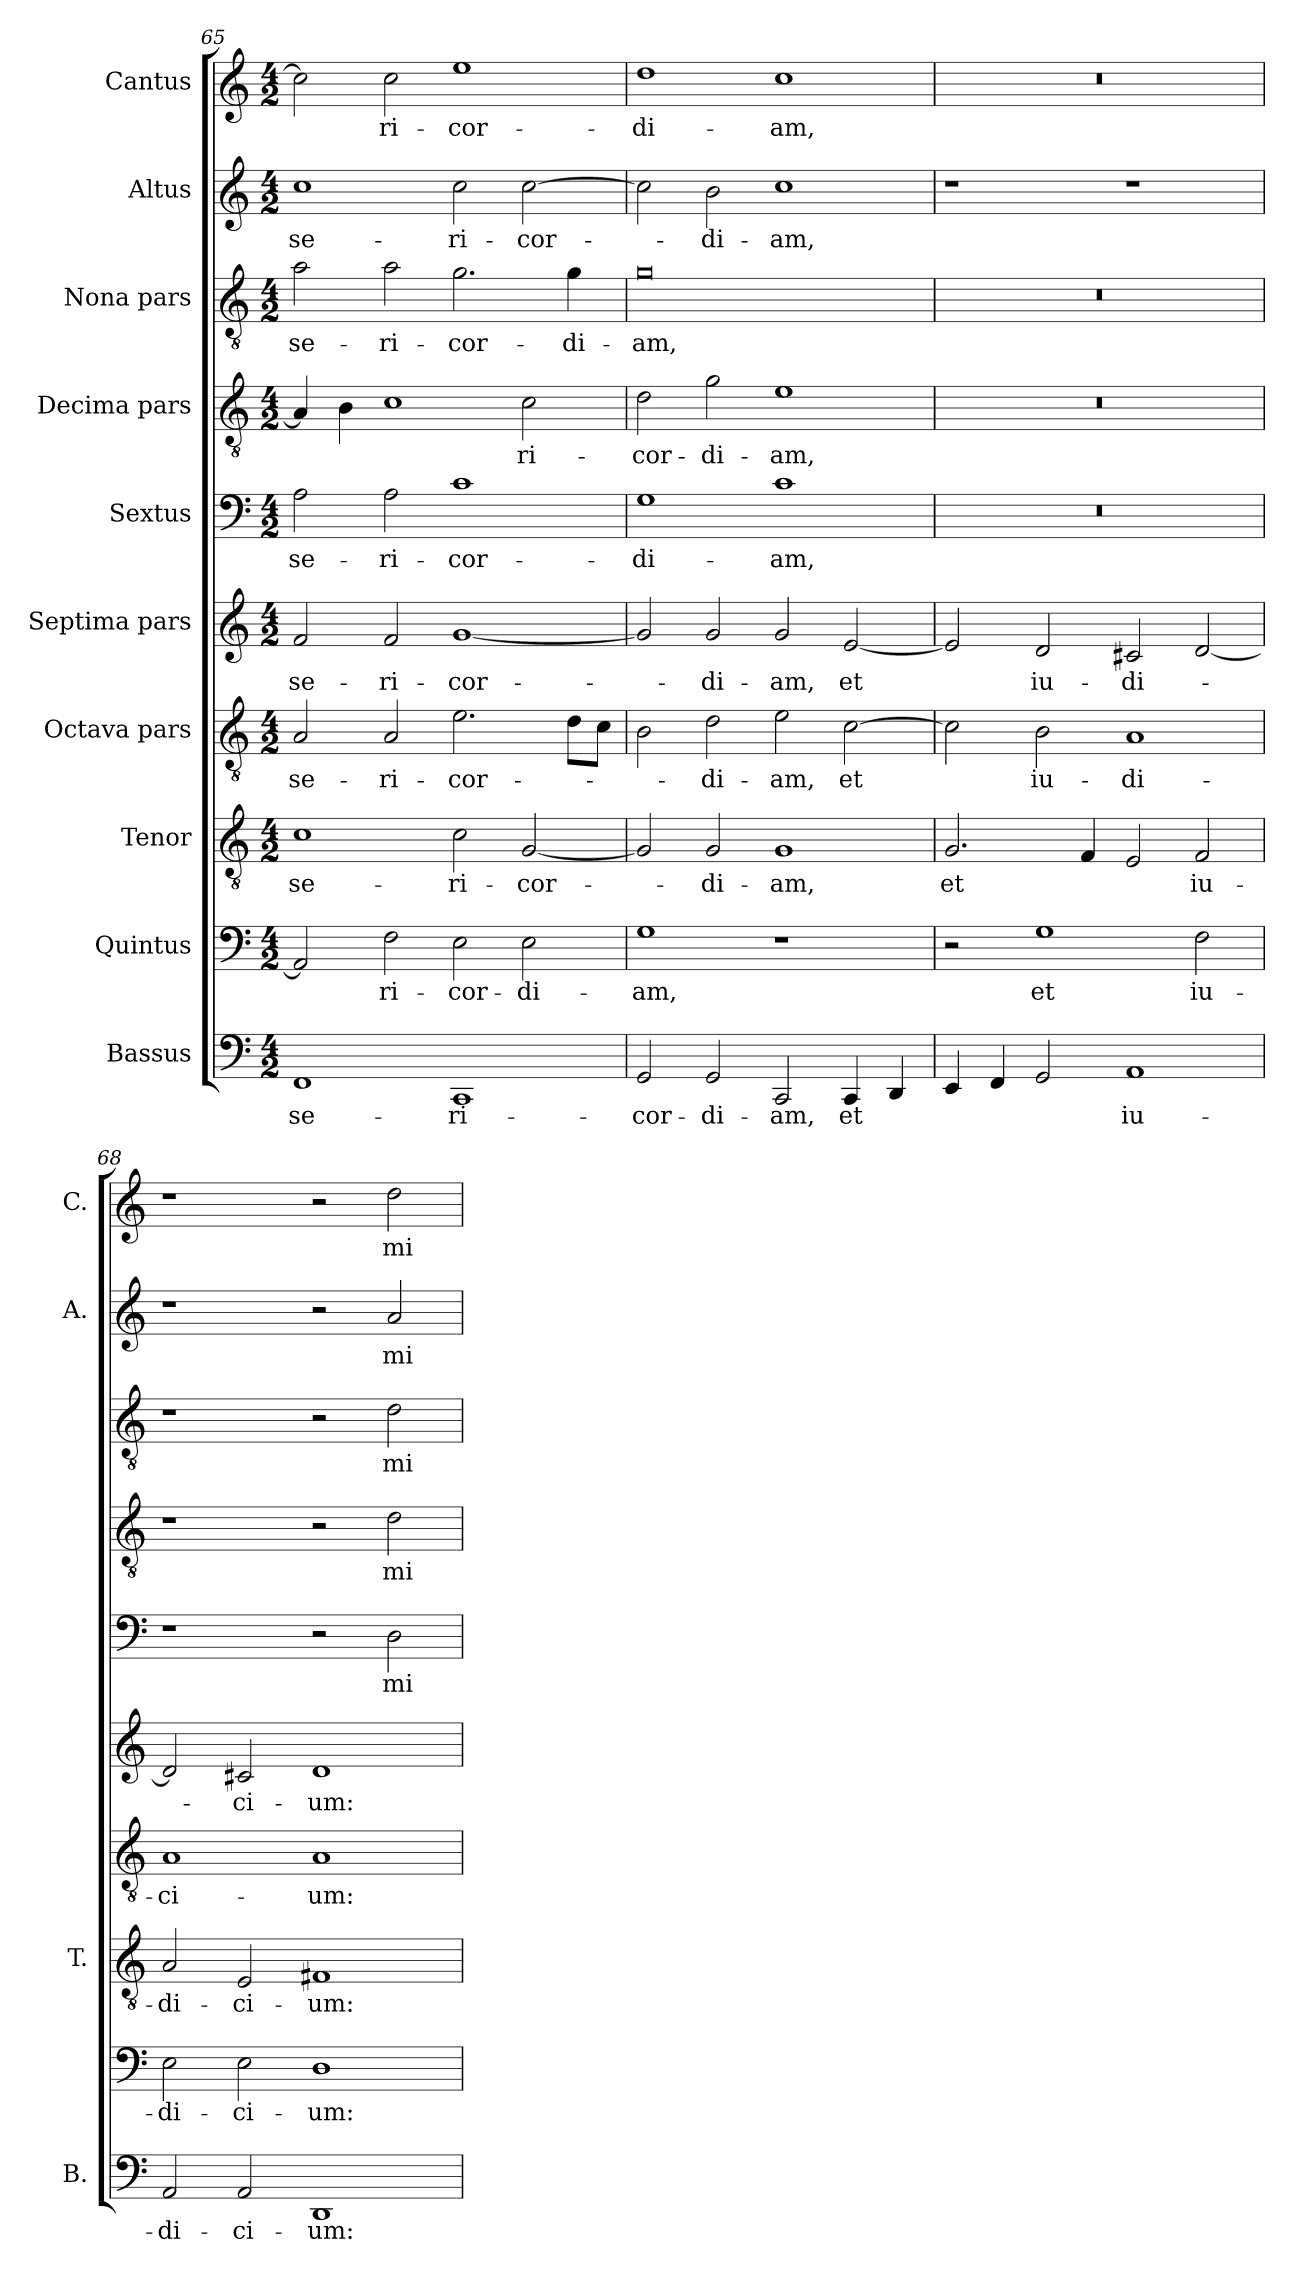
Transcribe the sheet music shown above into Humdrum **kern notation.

**kern	**text	**kern	**text	**kern	**text	**kern	**text	**kern	**text	**kern	**text	**kern	**text	**kern	**text	**kern	**text	**kern	**text
*part10	*part10	*part9	*part9	*part8	*part8	*part7	*part7	*part6	*part6	*part5	*part5	*part4	*part4	*part3	*part3	*part2	*part2	*part1	*part1
*staff10	*staff10	*staff9	*staff9	*staff8	*staff8	*staff7	*staff7	*staff6	*staff6	*staff5	*staff5	*staff4	*staff4	*staff3	*staff3	*staff2	*staff2	*staff1	*staff1
*I"Bassus	*	*I"Quintus	*	*I"Tenor	*	*I"Octava pars	*	*I"Septima pars	*	*I"Sextus	*	*I"Decima pars	*	*I"Nona pars	*	*I"Altus	*	*I"Cantus	*
*I'B.	*	*	*	*I'T.	*	*	*	*	*	*	*	*	*	*	*	*I'A.	*	*I'C.	*
*clefF4	*	*clefF4	*	*clefGv2	*	*clefGv2	*	*clefG2	*	*clefF4	*	*clefGv2	*	*clefGv2	*	*clefG2	*	*clefG2	*
*	*	*	*	*ITrd7c12	*	*ITrd7c12	*	*	*	*	*	*ITrd7c12	*	*ITrd7c12	*	*	*	*	*
*k[]	*	*k[]	*	*k[]	*	*k[]	*	*k[]	*	*k[]	*	*k[]	*	*k[]	*	*k[]	*	*k[]	*
*a:	*	*a:	*	*a:	*	*a:	*	*a:	*	*a:	*	*a:	*	*a:	*	*a:	*	*a:	*
*M4/2	*	*M4/2	*	*M4/2	*	*M4/2	*	*M4/2	*	*M4/2	*	*M4/2	*	*M4/2	*	*M4/2	*	*M4/2	*
=65	=65	=65	=65	=65	=65	=65	=65	=65	=65	=65	=65	=65	=65	=65	=65	=65	=65	=65	=65
!	!LO:LY:b	!	!	!	!LO:LY:b	!	!LO:LY:b	!	!LO:LY:b	!	!LO:LY:b	!	!	!	!LO:LY:b	!	!LO:LY:b	!	!
1FF	-se-	2AA/]	.	1C	-se-	2AA/	-se-	2f/	-se-	2A\	-se-	4AA/]	.	2A\	-se-	1cc	-se-	2cc\]	.
.	.	.	.	.	.	.	.	.	.	.	.	4BB\	.	.	.	.	.	.	.
!	!	!	!LO:LY:b	!	!	!	!LO:LY:b	!	!LO:LY:b	!	!LO:LY:b	!	!	!	!LO:LY:b	!	!	!	!LO:LY:b
.	.	2F\	-ri-	.	.	2AA/	-ri-	2f/	-ri-	2A\	-ri-	1C	.	2A\	-ri-	.	.	2cc\	-ri-
!	!LO:LY:b	!	!LO:LY:b	!	!LO:LY:b	!	!LO:LY:b	!	!LO:LY:b	!	!LO:LY:b	!	!	!	!LO:LY:b	!	!LO:LY:b	!	!LO:LY:b
1CC	-ri-	2E\	-cor-	2C\	-ri-	2.E\	-cor-	[<1g	-cor-	1c	-cor-	.	.	2.G\	-cor-	2cc\	-ri-	1ee	-cor-
!	!	!	!LO:LY:b	!	!LO:LY:b	!	!	!	!	!	!	!	!LO:LY:b	!	!	!	!LO:LY:b	!	!
.	.	2E\	-di-	[<2GG/	-cor-	.	.	.	.	.	.	2C\	-ri-	.	.	[>2cc\	-cor-	.	.
!	!	!	!	!	!	!	!	!	!	!	!	!	!	!	!LO:LY:b	!	!	!	!
.	.	.	.	.	.	8D\L	.	.	.	.	.	.	.	4G\	-di-	.	.	.	.
.	.	.	.	.	.	8C\J	.	.	.	.	.	.	.	.	.	.	.	.	.
=66	=66	=66	=66	=66	=66	=66	=66	=66	=66	=66	=66	=66	=66	=66	=66	=66	=66	=66	=66
!	!LO:LY:b	!	!LO:LY:b	!	!	!	!	!	!	!	!LO:LY:b	!	!LO:LY:b	!	!LO:LY:b	!	!	!	!LO:LY:b
2GG/	-cor-	1G	-am,	2GG/]	.	2BB\	.	2g/]	.	1G	-di-	2D\	-cor-	0G	-am,	2cc\]	.	1dd	-di-
!	!LO:LY:b	!	!	!	!LO:LY:b	!	!LO:LY:b	!	!LO:LY:b	!	!	!	!LO:LY:b	!	!	!	!LO:LY:b	!	!
2GG/	-di-	.	.	2GG/	-di-	2D\	-di-	2g/	-di-	.	.	2G\	-di-	.	.	2b\	-di-	.	.
!	!LO:LY:b	!	!	!	!LO:LY:b	!	!LO:LY:b	!	!LO:LY:b	!	!LO:LY:b	!	!LO:LY:b	!	!	!	!LO:LY:b	!	!LO:LY:b
2CC/	-am,	1r	.	1GG	-am,	2E\	-am,	2g/	-am,	1c	-am,	1E	-am,	.	.	1cc	-am,	1cc	-am,
!	!LO:LY:b	!	!	!	!	!	!LO:LY:b	!	!LO:LY:b	!	!	!	!	!	!	!	!	!	!
4CC/	et	.	.	.	.	[>2C\	et	[<2e/	et	.	.	.	.	.	.	.	.	.	.
4DD/	.	.	.	.	.	.	.	.	.	.	.	.	.	.	.	.	.	.	.
=67	=67	=67	=67	=67	=67	=67	=67	=67	=67	=67	=67	=67	=67	=67	=67	=67	=67	=67	=67
!	!	!	!	!	!LO:LY:b	!	!	!	!	!LO:N:vis=1	!	!LO:N:vis=1	!	!LO:N:vis=1	!	!	!	!LO:N:vis=1	!
4EE/	.	2r	.	2.GG/	et	2C\]	.	2e/]	.	0r	.	0r	.	0r	.	1r	.	0r	.
4FF/	.	.	.	.	.	.	.	.	.	.	.	.	.	.	.	.	.	.	.
!	!	!	!LO:LY:b	!	!	!	!LO:LY:b	!	!LO:LY:b	!	!	!	!	!	!	!	!	!	!
2GG/	.	1G	et	.	.	2BB\	iu-	2d/	iu-	.	.	.	.	.	.	.	.	.	.
.	.	.	.	4FF/	.	.	.	.	.	.	.	.	.	.	.	.	.	.	.
!	!LO:LY:b	!	!	!	!	!	!LO:LY:b	!	!LO:LY:b	!	!	!	!	!	!	!	!	!	!
1AA	iu-	.	.	2EE/	.	1AA	-di-	2c#X/	-di-	.	.	.	.	.	.	1r	.	.	.
!	!	!	!LO:LY:b	!	!LO:LY:b	!	!	!	!	!	!	!	!	!	!	!	!	!	!
.	.	2F\	iu-	2FF/	iu-	.	.	[<2d/	.	.	.	.	.	.	.	.	.	.	.
=68	=68	=68	=68	=68	=68	=68	=68	=68	=68	=68	=68	=68	=68	=68	=68	=68	=68	=68	=68
!	!LO:LY:b	!	!LO:LY:b	!	!LO:LY:b	!	!LO:LY:b	!	!	!	!	!	!	!	!	!	!	!	!
2AA/	-di-	2E\	-di-	2AA/	-di-	1AA	-ci-	2d/]	.	1r	.	1r	.	1r	.	1r	.	1r	.
!	!LO:LY:b	!	!LO:LY:b	!	!LO:LY:b	!	!	!	!LO:LY:b	!	!	!	!	!	!	!	!	!	!
2AA/	-ci-	2E\	-ci-	2EE/	-ci-	.	.	2c#X/	-ci-	.	.	.	.	.	.	.	.	.	.
!	!LO:LY:b	!	!LO:LY:b	!	!LO:LY:b	!	!LO:LY:b	!	!LO:LY:b	!	!	!	!	!	!	!	!	!	!
1DD	-um:	1D	-um:	1FF#X	-um:	1AA	-um:	1d	-um:	2r	.	2r	.	2r	.	2r	.	2r	.
!	!	!	!	!	!	!	!	!	!	!	!LO:LY:b	!	!LO:LY:b	!	!LO:LY:b	!	!LO:LY:b	!	!LO:LY:b
.	.	.	.	.	.	.	.	.	.	2D\	mi-	2D\	mi-	2D\	mi-	2a/	mi-	2dd\	mi-
=	=	=	=	=	=	=	=	=	=	=	=	=	=	=	=	=	=	=	=
*-	*-	*-	*-	*-	*-	*-	*-	*-	*-	*-	*-	*-	*-	*-	*-	*-	*-	*-	*-
